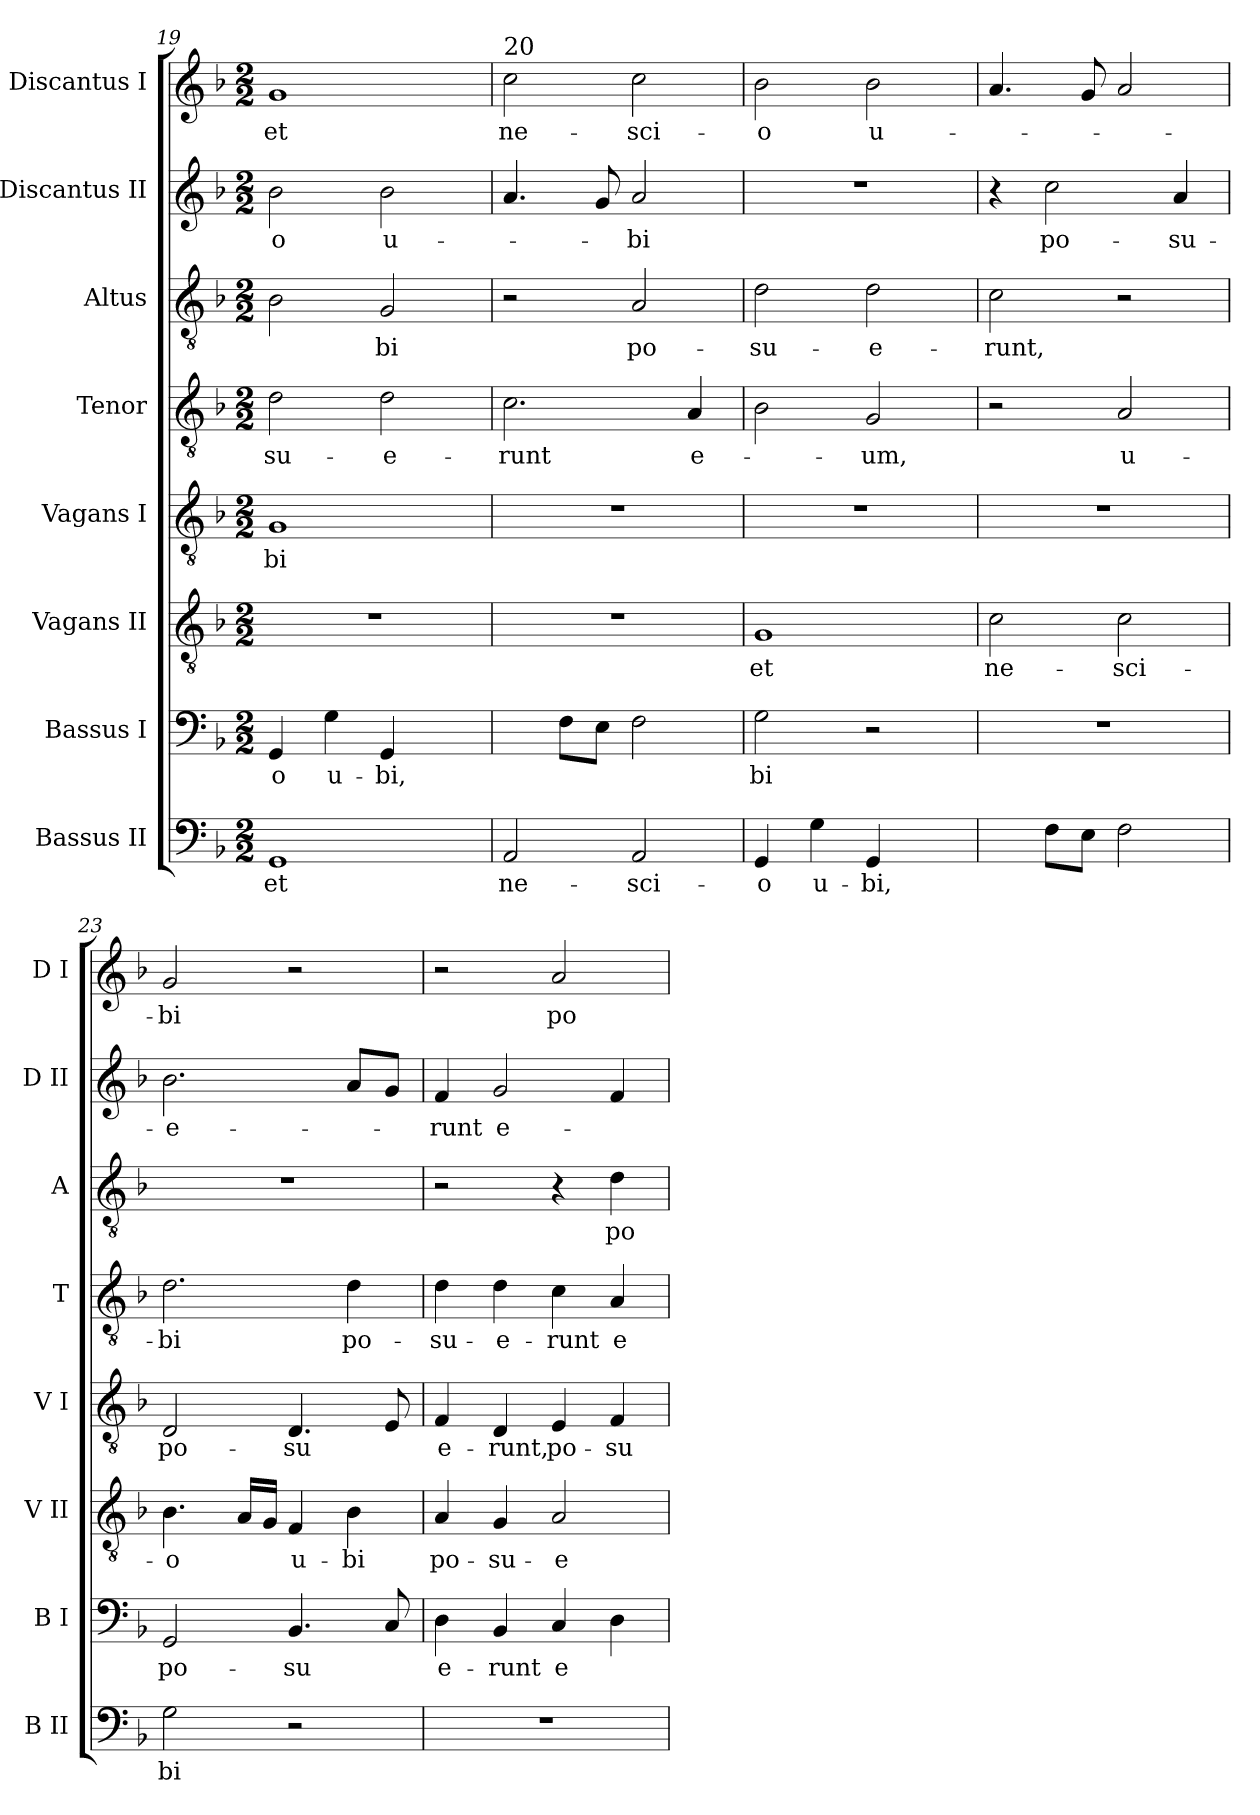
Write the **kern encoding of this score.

**kern	**text	**kern	**text	**kern	**text	**kern	**text	**kern	**text	**kern	**text	**kern	**text	**kern	**text
*part8	*part8	*part7	*part7	*part6	*part6	*part5	*part5	*part4	*part4	*part3	*part3	*part2	*part2	*part1	*part1
*staff8	*staff8	*staff7	*staff7	*staff6	*staff6	*staff5	*staff5	*staff4	*staff4	*staff3	*staff3	*staff2	*staff2	*staff1	*staff1
*I"Bassus II	*	*I"Bassus I	*	*I"Vagans II	*	*I"Vagans I	*	*I"Tenor	*	*I"Altus	*	*I"Discantus II	*	*I"Discantus I	*
*I'B II	*	*I'B I	*	*I'V II	*	*I'V I	*	*I'T	*	*I'A	*	*I'D II	*	*I'D I	*
*clefF4	*	*clefF4	*	*clefGv2	*	*clefGv2	*	*clefGv2	*	*clefGv2	*	*clefG2	*	*clefG2	*
*k[b-]	*	*k[b-]	*	*k[b-]	*	*k[b-]	*	*k[b-]	*	*k[b-]	*	*k[b-]	*	*k[b-]	*
*F:	*	*F:	*	*F:	*	*F:	*	*F:	*	*F:	*	*F:	*	*F:	*
*M2/2	*	*M2/2	*	*M2/2	*	*M2/2	*	*M2/2	*	*M2/2	*	*M2/2	*	*M2/2	*
=19	=19	=19	=19	=19	=19	=19	=19	=19	=19	=19	=19	=19	=19	=19	=19
1GG	et	4GG/	-o	1r	.	1G	bi	2d\	-su-	2B-\	.	2b-\	-o	1g	et
.	.	4G\	u-	.	.	.	.	.	.	.	.	.	.	.	.
.	.	4GG/	-bi,	.	.	.	.	2d\	-e-	2G/	-bi	2b-\	u-	.	.
.	.	[4G\yy	u	.	.	.	.	.	.	.	.	.	.	.	.
=20	=20	=20	=20	=20	=20	=20	=20	=20	=20	=20	=20	=20	=20	=20	=20
!	!	!	!	!	!	!	!	!	!	!	!	!	!	!LO:TX:a:t=20	!
2AA/	ne-	4G\yy]	­	1r	.	1r	.	2.c\	-runt	2r	.	4.a/	.	2cc\	ne-
.	.	8F\L	.	.	.	.	.	.	.	.	.	.	.	.	.
.	.	8E\J	.	.	.	.	.	.	.	.	.	8g/	.	.	.
2AA/	-sci-	2F\	.	.	.	.	.	.	.	2A/	po-	2a/	-bi	2cc\	-sci-
.	.	.	.	.	.	.	.	4A/	e-	.	.	.	.	.	.
=21	=21	=21	=21	=21	=21	=21	=21	=21	=21	=21	=21	=21	=21	=21	=21
4GG/	-o	2G\	bi	1G	et	1r	.	2B-\	.	2d\	-su-	1r	.	2b-\	-o
4G\	u-	.	.	.	.	.	.	.	.	.	.	.	.	.	.
4GG/	-bi,	2r	.	.	.	.	.	2G/	-um,	2d\	-e-	.	.	2b-\	u-
[4G\yy	u-	.	.	.	.	.	.	.	.	.	.	.	.	.	.
=22	=22	=22	=22	=22	=22	=22	=22	=22	=22	=22	=22	=22	=22	=22	=22
4G\yy]	.	1r	.	2c\	ne-	1r	.	2r	.	2c\	-runt,	4r	.	4.a/	.
8F\L	-­	.	.	.	.	.	.	.	.	.	.	2cc\	po-	.	.
8E\J	.	.	.	.	.	.	.	.	.	.	.	.	.	8g/	.
2F\	.	.	.	2c\	-sci-	.	.	2A/	u-	2r	.	.	.	2a/	.
.	.	.	.	.	.	.	.	.	.	.	.	4a/	-su-	.	.
!!LO:LB:g=z
=23	=23	=23	=23	=23	=23	=23	=23	=23	=23	=23	=23	=23	=23	=23	=23
2G\	bi	2GG/	po-	4.B-\	-o	2D/	po-	2.d\	-bi	1r	.	2.b-\	-e-	2g/	-bi
.	.	.	.	16A/LL	.	.	.	.	.	.	.	.	.	.	.
.	.	.	.	16G/JJ	.	.	.	.	.	.	.	.	.	.	.
2r	.	4.BB-/	-su	4F/	u-	4.D/	-su	.	.	.	.	.	.	2r	.
.	.	.	.	4B-\	-bi	.	.	4d\	po-	.	.	8a/L	.	.	.
.	.	8C/	­	.	.	8E/	­	.	.	.	.	8g/J	.	.	.
=24	=24	=24	=24	=24	=24	=24	=24	=24	=24	=24	=24	=24	=24	=24	=24
1r	.	4D\	e-	4A/	po-	4F/	e-	4d\	-su-	2r	.	4f/	-runt	2r	.
.	.	4BB-/	-runt	4G/	-su-	4D/	-runt,	4d\	-e-	.	.	2g/	e-	.	.
.	.	4C/	e	2A/	-e-	4E/	po-	4c\	-runt	4r	.	.	.	2a/	po-
.	.	4D\	­	.	.	4F/	-su-	4A/	e-	4d\	po-	4f/	.	.	.
=	=	=	=	=	=	=	=	=	=	=	=	=	=	=	=
*-	*-	*-	*-	*-	*-	*-	*-	*-	*-	*-	*-	*-	*-	*-	*-
